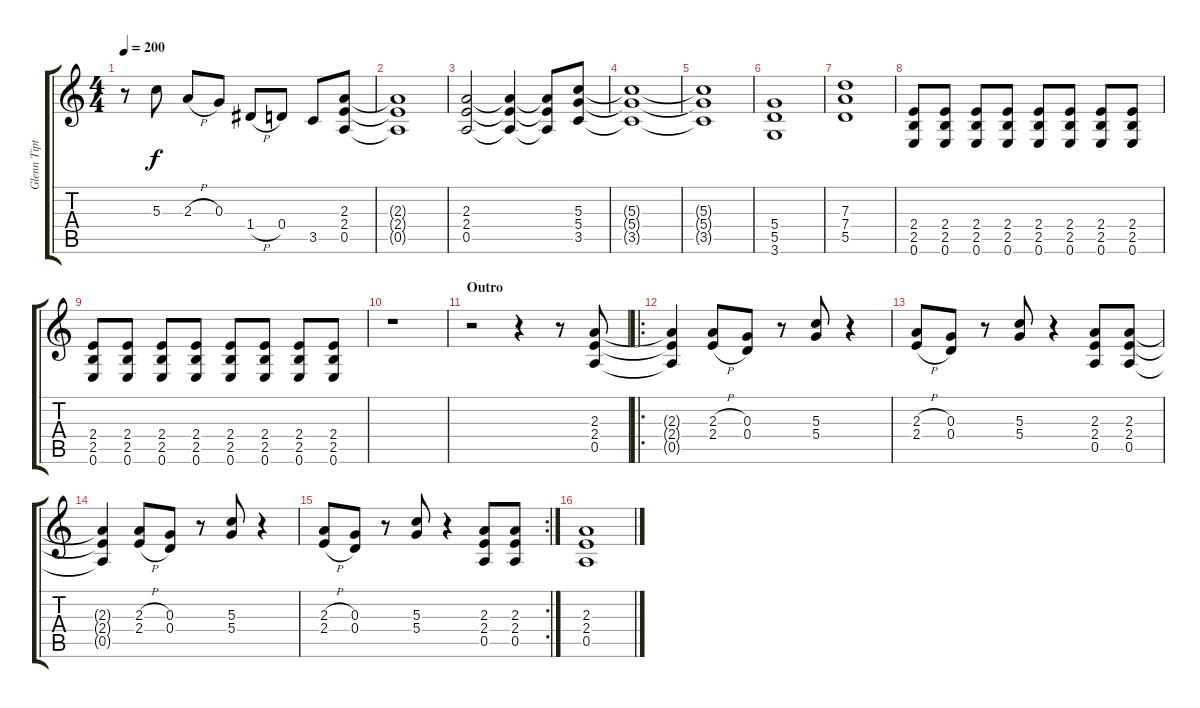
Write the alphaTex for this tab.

\track ("Glenn Tipton" "Glenn Tipt") {instrument distortionguitar}
\staff {score tabs}
\tuning (E4 B3 G3 D3 A2 E2) {hide}
\ts (4 4)
\tempo 200
\clef g2
\ks c
r.8{dy f} 5.3.8 2.3{h}.8 0.3.8 1.4{h}.8 0.4.8 3.5.8 (2.3 2.4 0.5).8 |
(2.3{t} 2.4{t} 0.5{t}).1 |
(2.3 2.4 0.5).2 (2.3{t} 2.4{t} 0.5{t}).4 (2.3{t} 2.4{t} 0.5{t}).8 (5.3 5.4 3.5).8 |
(5.3{t} 5.4{t} 3.5{t}).1 |
(5.3{t} 5.4{t} 3.5{t}).1 |
(5.4 5.5 3.6).1 |
(7.3 7.4 5.5).1 |
(2.4 2.5 0.6).8 (2.4 2.5 0.6).8 (2.4 2.5 0.6).8 (2.4 2.5 0.6).8 (2.4 2.5 0.6).8 (2.4 2.5 0.6).8 (2.4 2.5 0.6).8 (2.4 2.5 0.6).8 |
(2.4 2.5 0.6).8 (2.4 2.5 0.6).8 (2.4 2.5 0.6).8 (2.4 2.5 0.6).8 (2.4 2.5 0.6).8 (2.4 2.5 0.6).8 (2.4 2.5 0.6).8 (2.4 2.5 0.6).8 |
r.1 |
\section ("" "Outro")
r.2 r.4 r.8 (2.3 2.4 0.5).8 |
\ro
(2.3{t} 2.4{t} 0.5{t}).4 (2.3{h} 2.4{h}).8 (0.3 0.4).8 r.8 (5.3 5.4).8 r.4 |
(2.3{h} 2.4{h}).8 (0.3 0.4).8 r.8 (5.3 5.4).8 r.4 (2.3 2.4 0.5).8 (2.3 2.4 0.5).8 |
(2.3{t} 2.4{t} 0.5{t}).4{volume 14} (2.3{h} 2.4{h}).8{volume 11} (0.3 0.4).8{volume 8} r.8 (5.3 5.4).8{volume 7} r.4 |
\rc 2
(2.3{h} 2.4{h}).8 (0.3 0.4).8 r.8 (5.3 5.4).8 r.4 (2.3 2.4 0.5).8{volume 4} (2.3 2.4 0.5).8 |
(2.3 2.4 0.5).1
